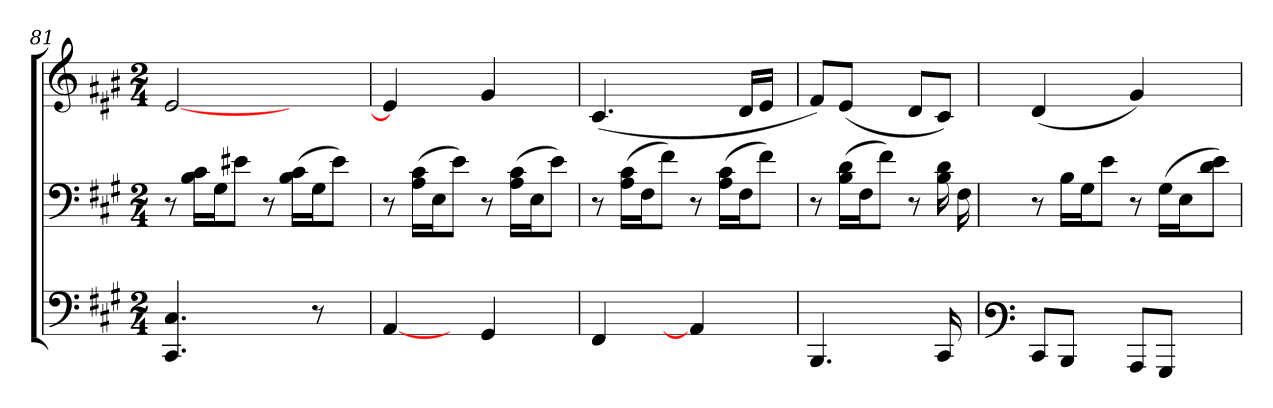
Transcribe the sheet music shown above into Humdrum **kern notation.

**kern	**kern	**kern
*part2	*part2	*part1
*staff3	*staff2	*staff1
!!LO:PB:g=z
*clefF4	*clefF4	*clefG3
*k[f#c#g#]	*k[f#c#g#]	*k[f#c#g#]
*M2/4	*M2/4	*M2/4
=81	=81	=81
4.CC#/ 4.C#/	8r	[<2c#/
.	16B\ 16c#\LL	.
.	16G#\J	.
.	8e#X\J	.
8.ryy	8r	.
.	(>16B\ 16c#\LL	4ryy
8r	16G#\J	.
.	8e#\J)	.
16ryy	.	.
=82	=82	=82
[<4AA/	8r	4c#/]
.	(>16A\ 16c#\LL	.
.	16E\J	.
8ryy	8e\J)	8ryy
4GG#/	8r	4e/
.	(>16A\ 16c#\LL	.
.	16E\J	.
8ryy	8e\J)	8ryy
=83	=83	=83
4FF#/	8r	(<4.A/
.	(>16A\ 16c#\LL	.
.	16F#\J	.
8ryy	8f#\J)	.
4AA/]	8r	8.ryy
.	(>16A\ 16c#\LL	.
.	16F#\J	16B/LL
8ryy	8f#\J)	16c#/JJ
.	.	16ryy
=84	=84	=84
4.BBB/	8r	8d/L)
.	(>16B\ 16d\LL	(<8c#/J
.	16F#\J	.
.	8f#\J)	8ryy
8ryy	8r	8B/L
16CC#/LL	16B\ 16d\LL	8A/J)
16ryy	16F#\J	.
!!LO:LB:g=z
=85	=85	=85
*clefF3	*	*
8EE/L	8r	(<4B/
8DD/J	16B\LL	.
.	16G#\J	.
8ryy	8e\J	8ryy
8CC#/L	8r	4e/)
8BBB/J	(>16G#\LL	.
.	16E\J	.
8ryy	8d\ 8e\J)	8ryy
=	=	=
*-	*-	*-
